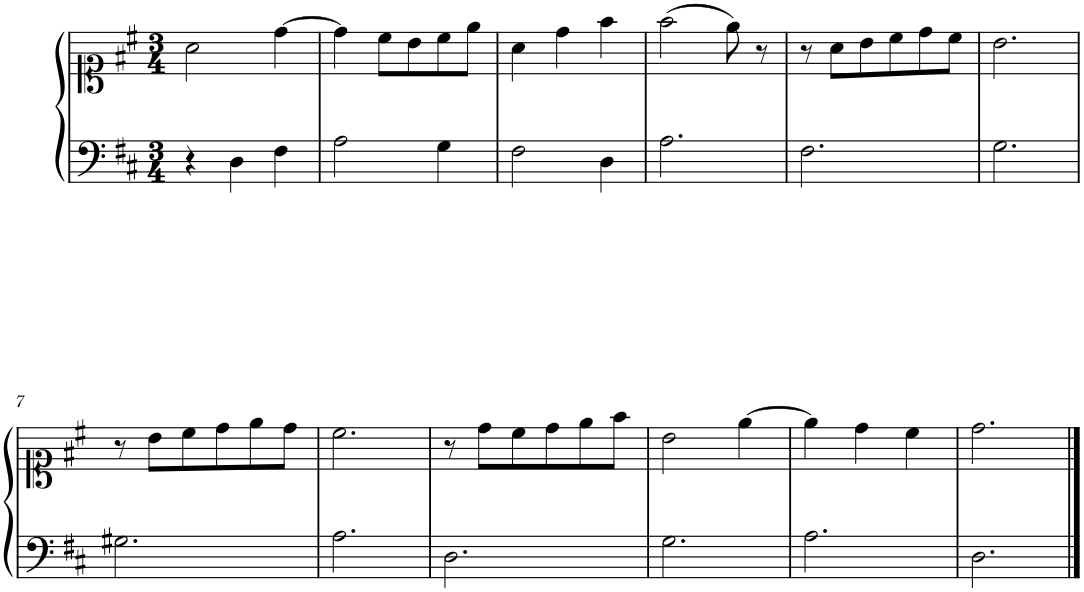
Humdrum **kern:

**kern	**kern
*part1	*part1
*staff2	*staff1
*I"Piano	*
*I'Pno.	*
*clefF4	*clefC1
*k[f#c#]	*k[f#c#]
*M3/4	*M3/4
=1	=1
4r	2a\
4D\	.
4F#\	[4dd\
=2	=2
2A\	4dd\]
.	8cc#\L
.	8b\
4G\	8cc#\
.	8ee\J
=3	=3
2F#\	4a\
.	4dd\
4D\	4ff#\
=4	=4
2.A\	(2ff#\
.	8ee\)
.	8r
=5	=5
2.F#\	8r
.	8a\L
.	8b\
.	8cc#\
.	8dd\
.	8cc#\J
=6	=6
2.G\	2.b\
!!LO:LB:g=z
=7	=7
2.G#X\	8r
.	8b\L
.	8cc#\
.	8dd\
.	8ee\
.	8dd\J
=8	=8
2.A\	2.cc#\
=9	=9
2.D\	8r
.	8dd\L
.	8cc#\
.	8dd\
.	8ee\
.	8ff#\J
=10	=10
2.G\	2b\
.	[4ee\
=11	=11
2.A\	4ee\]
.	4dd\
.	4cc#\
=12	=12
2.D\	2.dd\
==	==
*-	*-
